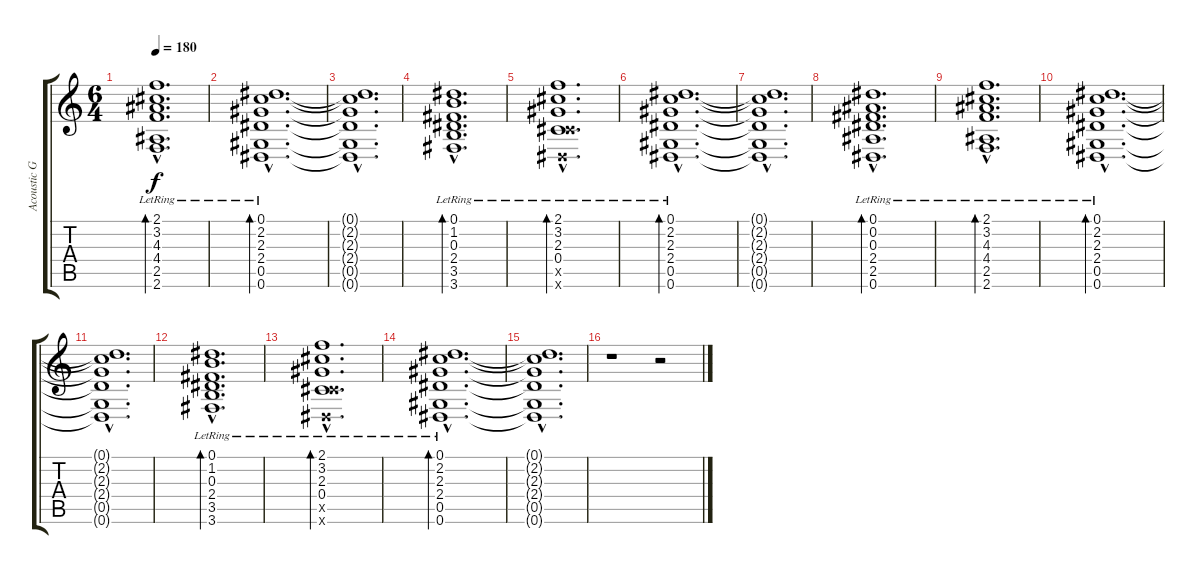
\track ("Acoustic Guitar II" "Acoustic G") {instrument acousticguitarsteel}
\staff {score tabs}
\tuning (Eb4 Bb3 Gb3 Db3 Ab2 Eb2) {hide}
\ts (6 4)
\tempo 180
\clef g2
\ks c
(2.1{hac lr} 3.2{hac lr} 4.3{hac lr} 4.4{hac lr} 2.5{hac lr} 2.6{hac lr}).1{d bd 60 dy f} |
(0.1{hac lr} 2.2{hac lr} 2.3{hac lr} 2.4{hac lr} 0.5{hac lr} 0.6{hac lr}).1{d bd 60} |
(0.1{hac t} 2.2{hac t} 2.3{hac t} 2.4{hac t} 0.5{hac t} 0.6{hac t}).1{d} |
(0.1{hac lr} 1.2{hac lr} 0.3{hac lr} 2.4{hac lr} 3.5{hac lr} 3.6{hac lr}).1{d bd 60} |
(2.1{hac lr} 3.2{hac lr} 2.3{hac lr} 0.4{hac lr} 5.5{hac x} 0.6{hac x}).1{d bd 60} |
(0.1{hac lr} 2.2{hac lr} 2.3{hac lr} 2.4{hac lr} 0.5{hac lr} 0.6{hac lr}).1{d bd 60} |
(0.1{hac t} 2.2{hac t} 2.3{hac t} 2.4{hac t} 0.5{hac t} 0.6{hac t}).1{d} |
(0.1{hac lr} 0.2{hac lr} 0.3{hac lr} 2.4{hac lr} 2.5{hac lr} 0.6{hac lr}).1{d bd 60} |
(2.1{hac lr} 3.2{hac lr} 4.3{hac lr} 4.4{hac lr} 2.5{hac lr} 2.6{hac lr}).1{d bd 60} |
(0.1{hac lr} 2.2{hac lr} 2.3{hac lr} 2.4{hac lr} 0.5{hac lr} 0.6{hac lr}).1{d bd 60} |
(0.1{hac t} 2.2{hac t} 2.3{hac t} 2.4{hac t} 0.5{hac t} 0.6{hac t}).1{d} |
(0.1{hac lr} 1.2{hac lr} 0.3{hac lr} 2.4{hac lr} 3.5{hac lr} 3.6{hac lr}).1{d bd 60} |
(2.1{hac lr} 3.2{hac lr} 2.3{hac lr} 0.4{hac lr} 5.5{hac x} 0.6{hac x}).1{d bd 60} |
(0.1{hac lr} 2.2{hac lr} 2.3{hac lr} 2.4{hac lr} 0.5{hac lr} 0.6{hac lr}).1{d bd 60} |
(0.1{hac t} 2.2{hac t} 2.3{hac t} 2.4{hac t} 0.5{hac t} 0.6{hac t}).1{d} |
r.1 r.2
